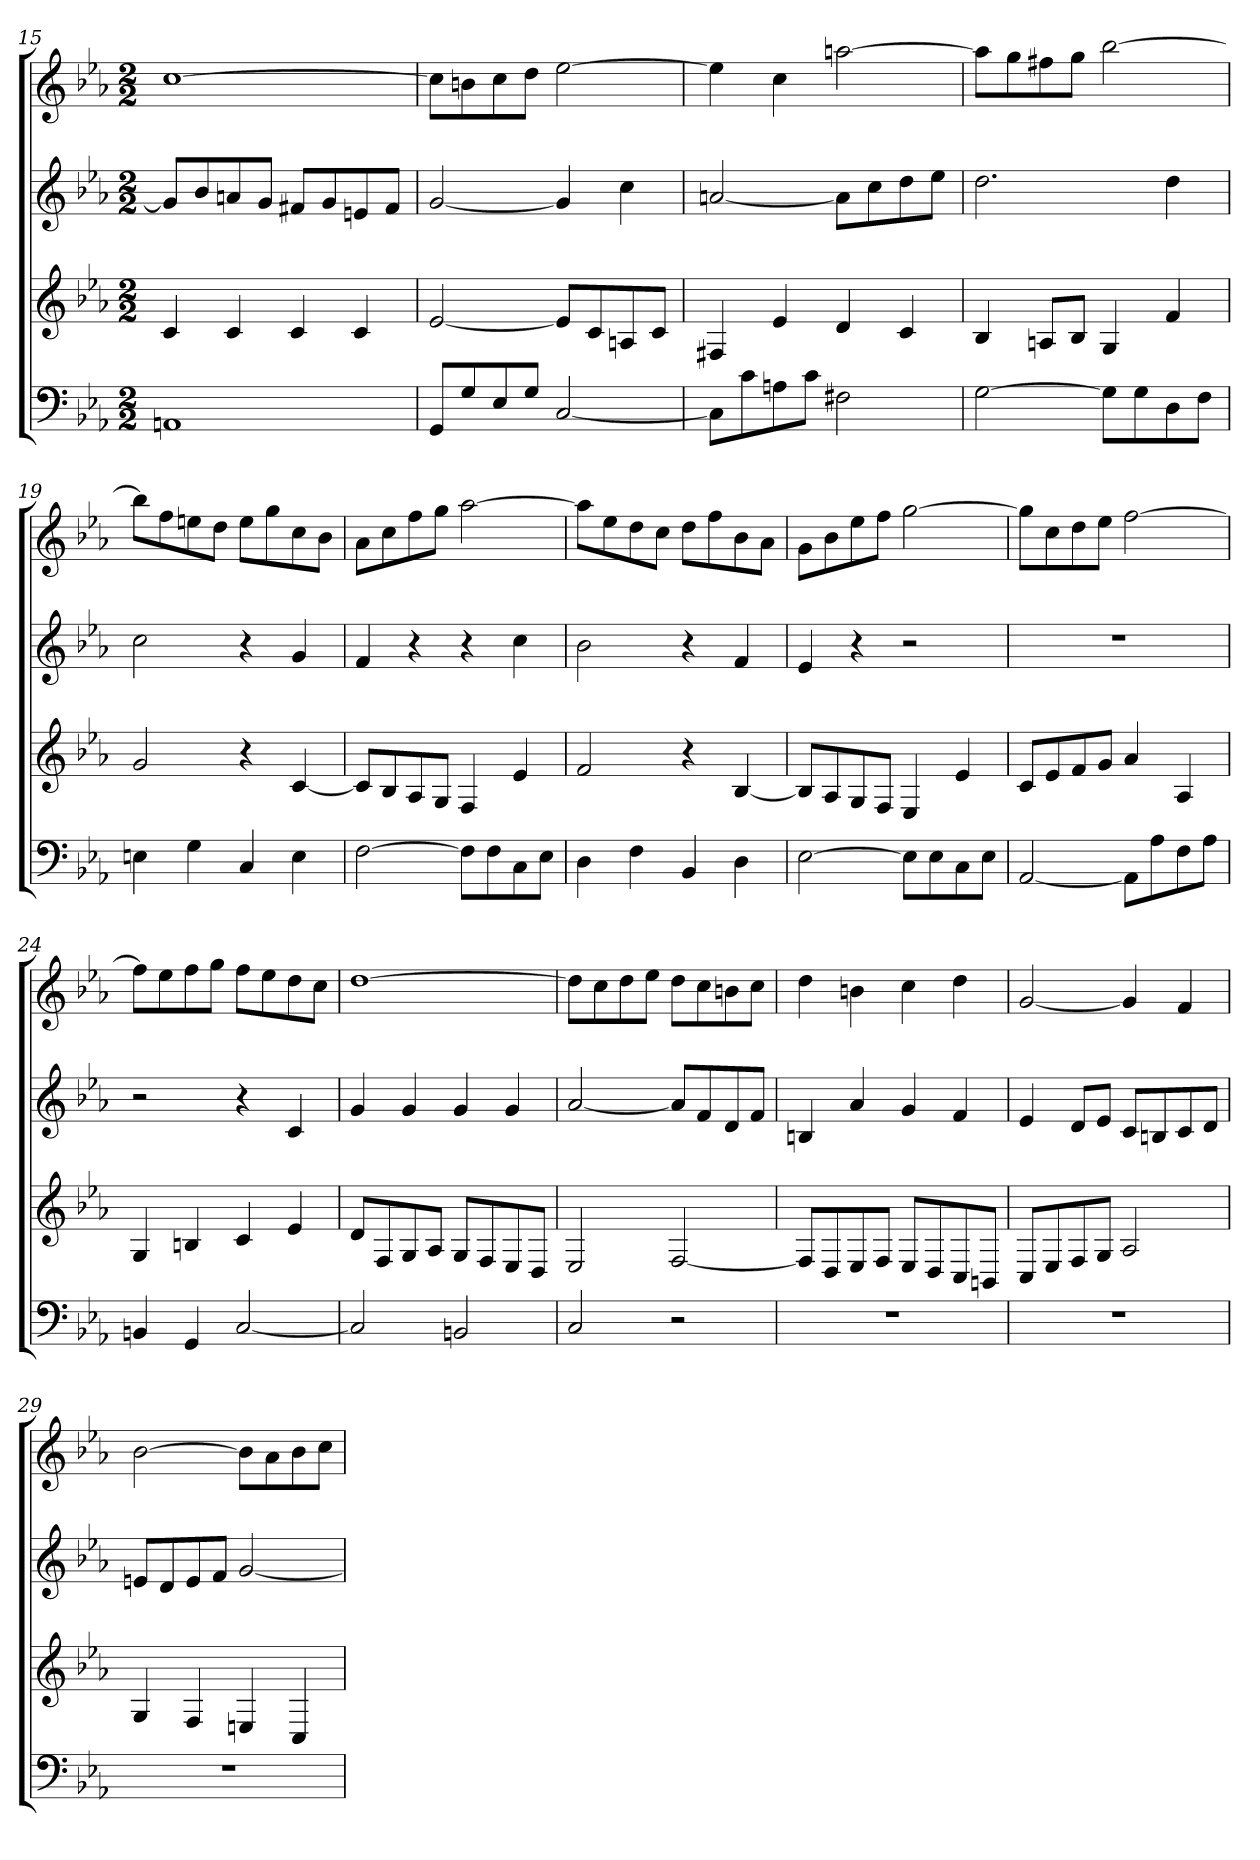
**kern	**kern	**kern	**kern
*part4	*part3	*part2	*part1
*staff4	*staff3	*staff2	*staff1
*k[b-e-a-]	*k[b-e-a-]	*k[b-e-a-]	*k[b-e-a-]
*M2/2	*M2/2	*M2/2	*M2/2
=15	=15	=15	=15
1AAn	4c	8gL]	[1cc
.	.	8b-	.
.	4c	8an	.
.	.	8gJ	.
.	4c	8f#XL	.
.	.	8g	.
.	4c	8en	.
.	.	8f#J	.
=16	=16	=16	=16
8GGL	[2e-	[2g	8ccL]
8G	.	.	8bn
8E-	.	.	8cc
8GJ	.	.	8ddJ
[2C	8e-L]	4g]	[2ee-
.	8c	.	.
.	8An	4cc	.
.	8cJ	.	.
=17	=17	=17	=17
8CL]	4F#X	[2an	4ee-]
8c	.	.	.
8An	4e-	.	4cc
8cJ	.	.	.
2F#X	4d	8aL]	[2aan
.	.	8cc	.
.	4c	8dd	.
.	.	8ee-J	.
=18	=18	=18	=18
[2G	4B-	2.dd	8aaL]
.	.	.	8gg
.	8AnL	.	8ff#X
.	8B-J	.	8ggJ
8GL]	4G	.	[2bb-
8G	.	.	.
8D	4f	4dd	.
8FJ	.	.	.
=19	=19	=19	=19
4En	2g	2cc	8bb-L]
.	.	.	8ff
4G	.	.	8een
.	.	.	8ddJ
4C	4r	4r	8eeL
.	.	.	8gg
4E	[4c	4g	8cc
.	.	.	8b-J
=20	=20	=20	=20
[2F	8cL]	4f	8a-L
.	8B-	.	8cc
.	8A-	4r	8ff
.	8GJ	.	8ggJ
8FL]	4F	4r	[2aa-
8F	.	.	.
8C	4e-	4cc	.
8E-J	.	.	.
=21	=21	=21	=21
4D	2f	2b-	8aa-L]
.	.	.	8ee-
4F	.	.	8dd
.	.	.	8ccJ
4BB-	4r	4r	8ddL
.	.	.	8ff
4D	[4B-	4f	8b-
.	.	.	8a-J
=22	=22	=22	=22
[2E-	8B-L]	4e-	8gL
.	8A-	.	8b-
.	8G	4r	8ee-
.	8FJ	.	8ffJ
8E-L]	4E-	2r	[2gg
8E-	.	.	.
8C	4e-	.	.
8E-J	.	.	.
=23	=23	=23	=23
[2AA-	8cL	1r	8ggL]
.	8e-	.	8cc
.	8f	.	8dd
.	8gJ	.	8ee-J
8AA-L]	4a-	.	[2ff
8A-	.	.	.
8F	4A-	.	.
8A-J	.	.	.
=24	=24	=24	=24
4BBn	4G	2r	8ffL]
.	.	.	8ee-
4GG	4Bn	.	8ff
.	.	.	8ggJ
[2C	4c	4r	8ffL
.	.	.	8ee-
.	4e-	4c	8dd
.	.	.	8ccJ
=25	=25	=25	=25
2C]	8dL	4g	[1dd
.	8F	.	.
.	8G	4g	.
.	8A-J	.	.
2BBn	8GL	4g	.
.	8F	.	.
.	8E-	4g	.
.	8DJ	.	.
=26	=26	=26	=26
2C	2E-	[2a-	8ddL]
.	.	.	8cc
.	.	.	8dd
.	.	.	8ee-J
2r	[2F	8a-L]	8ddL
.	.	8f	8cc
.	.	8d	8bn
.	.	8fJ	8ccJ
=27	=27	=27	=27
1r	8FL]	4Bn	4dd
.	8D	.	.
.	8E-	4a-	4bn
.	8FJ	.	.
.	8E-L	4g	4cc
.	8D	.	.
.	8C	4f	4dd
.	8BBnJ	.	.
=28	=28	=28	=28
1r	8CL	4e-	[2g
.	8E-	.	.
.	8F	8dL	.
.	8GJ	8e-J	.
.	2A-	8cL	4g]
.	.	8Bn	.
.	.	8c	4f
.	.	8dJ	.
=29	=29	=29	=29
1r	4G	8enL	[2b-
.	.	8d	.
.	4F	8e	.
.	.	8fJ	.
.	4En	[2g	8b-L]
.	.	.	8a-
.	4C	.	8b-
.	.	.	8ccJ
=	=	=	=
*-	*-	*-	*-
